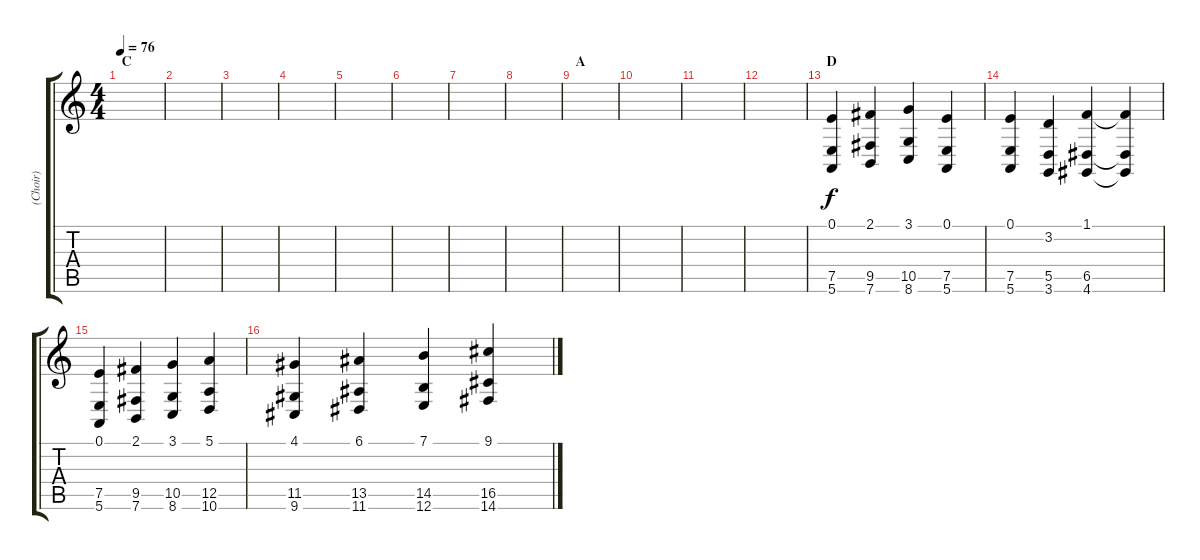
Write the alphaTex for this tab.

\track ("(Choir)" "(Choir)") {instrument choiraahs}
\staff {score tabs}
\tuning (E4 B3 G3 D3 A2 E2) {hide}
\ts (4 4)
\section ("" "C")
\tempo 76
\clef g2
\ks c
|
|
|
|
|
|
|
|
\section ("" "A")
|
|
|
|
\section ("" "D")
(0.1 7.5 5.6).4 (2.1 9.5 7.6).4 (3.1 10.5 8.6).4 (0.1 7.5 5.6).4 |
(0.1 7.5 5.6).4 (3.2 5.5 3.6).4 (1.1 6.5 4.6).4 (1.1{t} 6.5{t} 4.6{t}).4 |
(0.1 7.5 5.6).4 (2.1 9.5 7.6).4 (3.1 10.5 8.6).4 (5.1 12.5 10.6).4 |
(4.1 11.5 9.6).4 (6.1 13.5 11.6).4 (7.1 14.5 12.6).4 (9.1 16.5 14.6).4
